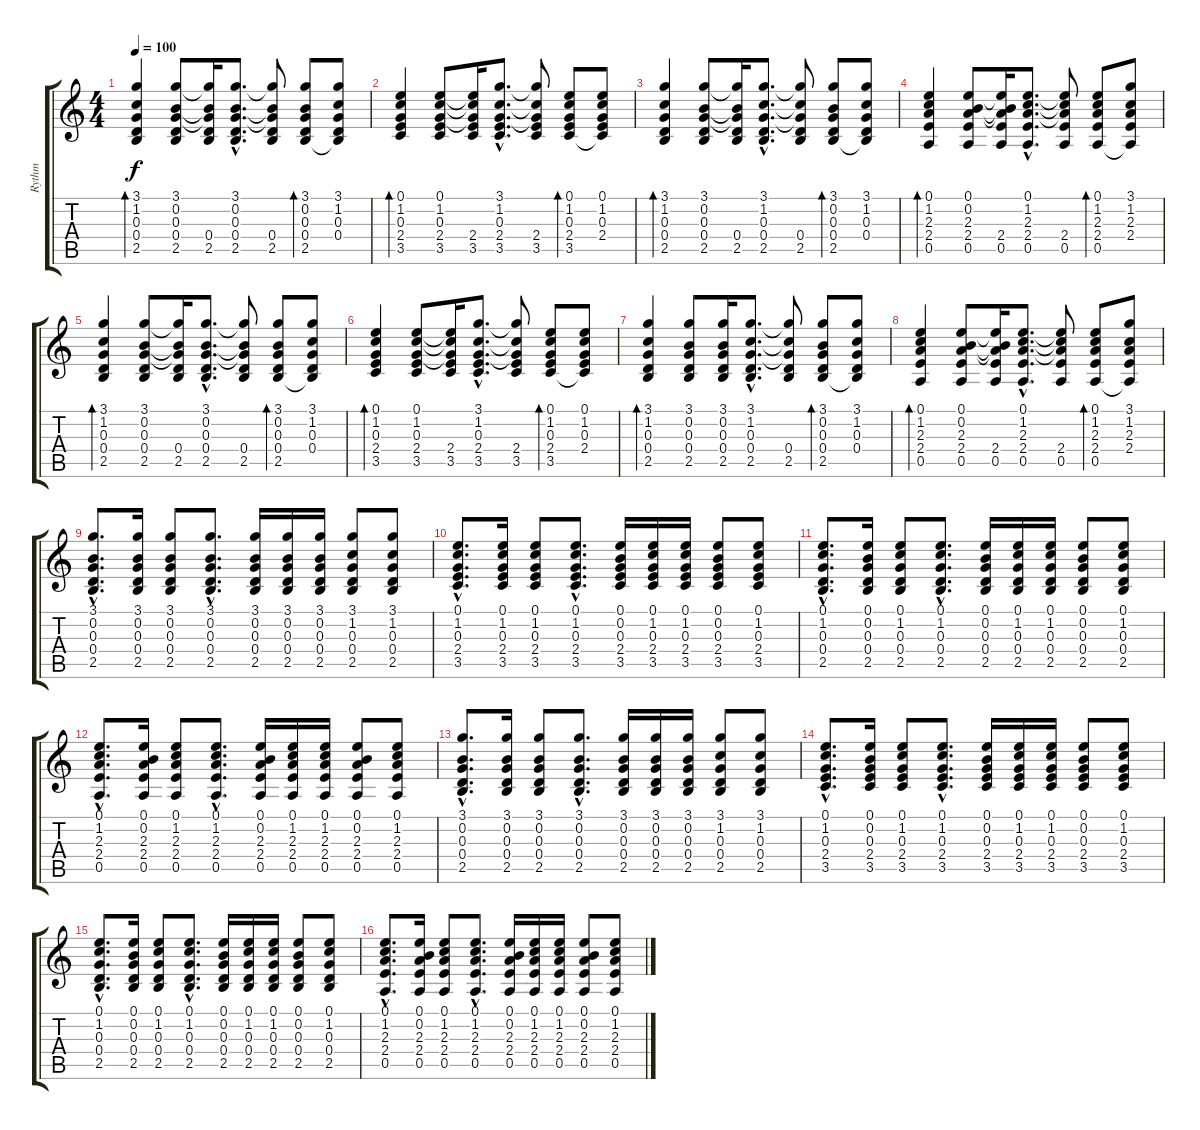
\track ("Rythm" "Rythm") {instrument acousticguitarnylon}
\staff {score tabs}
\tuning (E4 B3 G3 D3 A2 E2) {hide}
\ts (4 4)
\tempo 100
\clef g2
\ks c
(3.1 1.2 0.3 0.4 2.5).4{bd 60 dy f} (3.1 0.2 0.3 0.4 2.5).8 (3.1{t} 0.2{t} 0.3{t} 0.4 2.5).16 (3.1{hac} 0.2{hac} 0.3{hac} 0.4{hac} 2.5{hac}).8{d} (3.1{t} 0.2{t} 0.3{t} 0.4 2.5).8 (3.1 0.2 0.3 0.4 2.5).8{bd 60} (3.1 1.2 0.3 0.4 2.5{t}).8 |
(0.1 1.2 0.3 2.4 3.5).4{bd 60} (0.1 1.2 0.3 2.4 3.5).8 (0.1{t} 1.2{t} 0.3{t} 2.4 3.5).16 (3.1{hac} 1.2{hac} 0.3{hac} 2.4{hac} 3.5{hac}).8{d} (3.1{t} 1.2{t} 0.3{t} 2.4 3.5).8 (0.1 1.2 0.3 2.4 3.5).8{bd 60} (0.1 1.2 0.3 2.4 3.5{t}).8 |
(3.1 1.2 0.3 0.4 2.5).4{bd 60} (3.1 0.2 0.3 0.4 2.5).8 (3.1{t} 0.2{t} 0.3{t} 0.4 2.5).16 (3.1{hac} 1.2{hac} 0.3{hac} 0.4{hac} 2.5{hac}).8{d} (3.1{t} 1.2{t} 0.3{t} 0.4 2.5).8 (3.1 0.2 0.3 0.4 2.5).8{bd 60} (3.1 1.2 0.3 0.4 2.5{t}).8 |
(0.1 1.2 2.3 2.4 0.5).4{bd 60} (0.1 0.2 2.3 2.4 0.5).8 (0.1{t} 0.2{t} 2.3{t} 2.4 0.5).16 (0.1{hac} 1.2{hac} 2.3{hac} 2.4{hac} 0.5{hac}).8{d} (0.1{t} 1.2{t} 2.3{t} 2.4 0.5).8 (0.1 1.2 2.3 2.4 0.5).8{bd 60} (3.1 1.2 2.3 2.4 0.5{t}).8 |
(3.1 1.2 0.3 0.4 2.5).4{bd 60} (3.1 0.2 0.3 0.4 2.5).8 (3.1{t} 0.2{t} 0.3{t} 0.4 2.5).16 (3.1{hac} 0.2{hac} 0.3{hac} 0.4{hac} 2.5{hac}).8{d} (3.1{t} 0.2{t} 0.3{t} 0.4 2.5).8 (3.1 0.2 0.3 0.4 2.5).8{bd 60} (3.1 1.2 0.3 0.4 2.5{t}).8 |
(0.1 1.2 0.3 2.4 3.5).4{bd 60} (0.1 1.2 0.3 2.4 3.5).8 (0.1{t} 1.2{t} 0.3{t} 2.4 3.5).16 (3.1{hac} 1.2{hac} 0.3{hac} 2.4{hac} 3.5{hac}).8{d} (3.1{t} 1.2{t} 0.3{t} 2.4 3.5).8 (0.1 1.2 0.3 2.4 3.5).8{bd 60} (0.1 1.2 0.3 2.4 3.5{t}).8 |
(3.1 1.2 0.3 0.4 2.5).4{bd 60} (3.1 0.2 0.3 0.4 2.5).8 (3.1 0.2 0.3 0.4 2.5).16 (3.1{hac} 1.2{hac} 0.3{hac} 0.4{hac} 2.5{hac}).8{d} (3.1{t} 1.2{t} 0.3{t} 0.4 2.5).8 (3.1 0.2 0.3 0.4 2.5).8{bd 60} (3.1 1.2 0.3 0.4 2.5{t}).8 |
(0.1 1.2 2.3 2.4 0.5).4{bd 60} (0.1 0.2 2.3 2.4 0.5).8 (0.1{t} 0.2{t} 2.3{t} 2.4 0.5).16 (0.1{hac} 1.2{hac} 2.3{hac} 2.4{hac} 0.5{hac}).8{d} (0.1{t} 1.2{t} 2.3{t} 2.4 0.5).8 (0.1 1.2 2.3 2.4 0.5).8{bd 60} (3.1 1.2 2.3 2.4 0.5{t}).8 |
(3.1{hac} 0.2{hac} 0.3{hac} 0.4{hac} 2.5{hac}).8{d} (3.1 0.2 0.3 0.4 2.5).16 (3.1 0.2 0.3 0.4 2.5).8 (3.1{hac} 0.2{hac} 0.3{hac} 0.4{hac} 2.5{hac}).8{d} (3.1 0.2 0.3 0.4 2.5).16 (3.1 0.2 0.3 0.4 2.5).16 (3.1 0.2 0.3 0.4 2.5).16 (3.1 1.2 0.3 0.4 2.5).8 (3.1 1.2 0.3 0.4 2.5).8 |
(0.1{hac} 1.2{hac} 0.3{hac} 2.4{hac} 3.5{hac}).8{d} (0.1 1.2 0.3 2.4 3.5).16 (0.1 1.2 0.3 2.4 3.5).8 (0.1{hac} 1.2{hac} 0.3{hac} 2.4{hac} 3.5{hac}).8{d} (0.1 0.2 0.3 2.4 3.5).16 (0.1 1.2 0.3 2.4 3.5).16 (0.1 1.2 0.3 2.4 3.5).16 (0.1 0.2 0.3 2.4 3.5).8 (0.1 1.2 0.3 2.4 3.5).8 |
(0.1{hac} 1.2{hac} 0.3{hac} 0.4{hac} 2.5{hac}).8{d} (0.1 0.2 0.3 0.4 2.5).16 (0.1 1.2 0.3 0.4 2.5).8 (0.1{hac} 1.2{hac} 0.3{hac} 0.4{hac} 2.5{hac}).8{d} (0.1 0.2 0.3 0.4 2.5).16 (0.1 1.2 0.3 0.4 2.5).16 (0.1 1.2 0.3 0.4 2.5).16 (0.1 0.2 0.3 0.4 2.5).8 (0.1 1.2 0.3 0.4 2.5).8 |
(0.1{hac} 1.2{hac} 2.3{hac} 2.4{hac} 0.5{hac}).8{d} (0.1 0.2 2.3 2.4 0.5).16 (0.1 1.2 2.3 2.4 0.5).8 (0.1{hac} 1.2{hac} 2.3{hac} 2.4{hac} 0.5{hac}).8{d} (0.1 0.2 2.3 2.4 0.5).16 (0.1 1.2 2.3 2.4 0.5).16 (0.1 1.2 2.3 2.4 0.5).16 (0.1 0.2 2.3 2.4 0.5).8 (0.1 1.2 2.3 2.4 0.5).8 |
(3.1{hac} 0.2{hac} 0.3{hac} 0.4{hac} 2.5{hac}).8{d} (3.1 0.2 0.3 0.4 2.5).16 (3.1 0.2 0.3 0.4 2.5).8 (3.1{hac} 0.2{hac} 0.3{hac} 0.4{hac} 2.5{hac}).8{d} (3.1 0.2 0.3 0.4 2.5).16 (3.1 0.2 0.3 0.4 2.5).16 (3.1 0.2 0.3 0.4 2.5).16 (3.1 1.2 0.3 0.4 2.5).8 (3.1 1.2 0.3 0.4 2.5).8 |
(0.1{hac} 1.2{hac} 0.3{hac} 2.4{hac} 3.5{hac}).8{d} (0.1 0.2 0.3 2.4 3.5).16 (0.1 1.2 0.3 2.4 3.5).8 (0.1{hac} 1.2{hac} 0.3{hac} 2.4{hac} 3.5{hac}).8{d} (0.1 0.2 0.3 2.4 3.5).16 (0.1 1.2 0.3 2.4 3.5).16 (0.1 1.2 0.3 2.4 3.5).16 (0.1 0.2 0.3 2.4 3.5).8 (0.1 1.2 0.3 2.4 3.5).8 |
(0.1{hac} 1.2{hac} 0.3{hac} 0.4{hac} 2.5{hac}).8{d} (0.1 0.2 0.3 0.4 2.5).16 (0.1 1.2 0.3 0.4 2.5).8 (0.1{hac} 1.2{hac} 0.3{hac} 0.4{hac} 2.5{hac}).8{d} (0.1 0.2 0.3 0.4 2.5).16 (0.1 1.2 0.3 0.4 2.5).16 (0.1 1.2 0.3 0.4 2.5).16 (0.1 0.2 0.3 0.4 2.5).8 (0.1 1.2 0.3 0.4 2.5).8 |
(0.1{hac} 1.2{hac} 2.3{hac} 2.4{hac} 0.5{hac}).8{d} (0.1 0.2 2.3 2.4 0.5).16 (0.1 1.2 2.3 2.4 0.5).8 (0.1{hac} 1.2{hac} 2.3{hac} 2.4{hac} 0.5{hac}).8{d} (0.1 0.2 2.3 2.4 0.5).16 (0.1 1.2 2.3 2.4 0.5).16 (0.1 1.2 2.3 2.4 0.5).16 (0.1 0.2 2.3 2.4 0.5).8 (0.1 1.2 2.3 2.4 0.5).8
